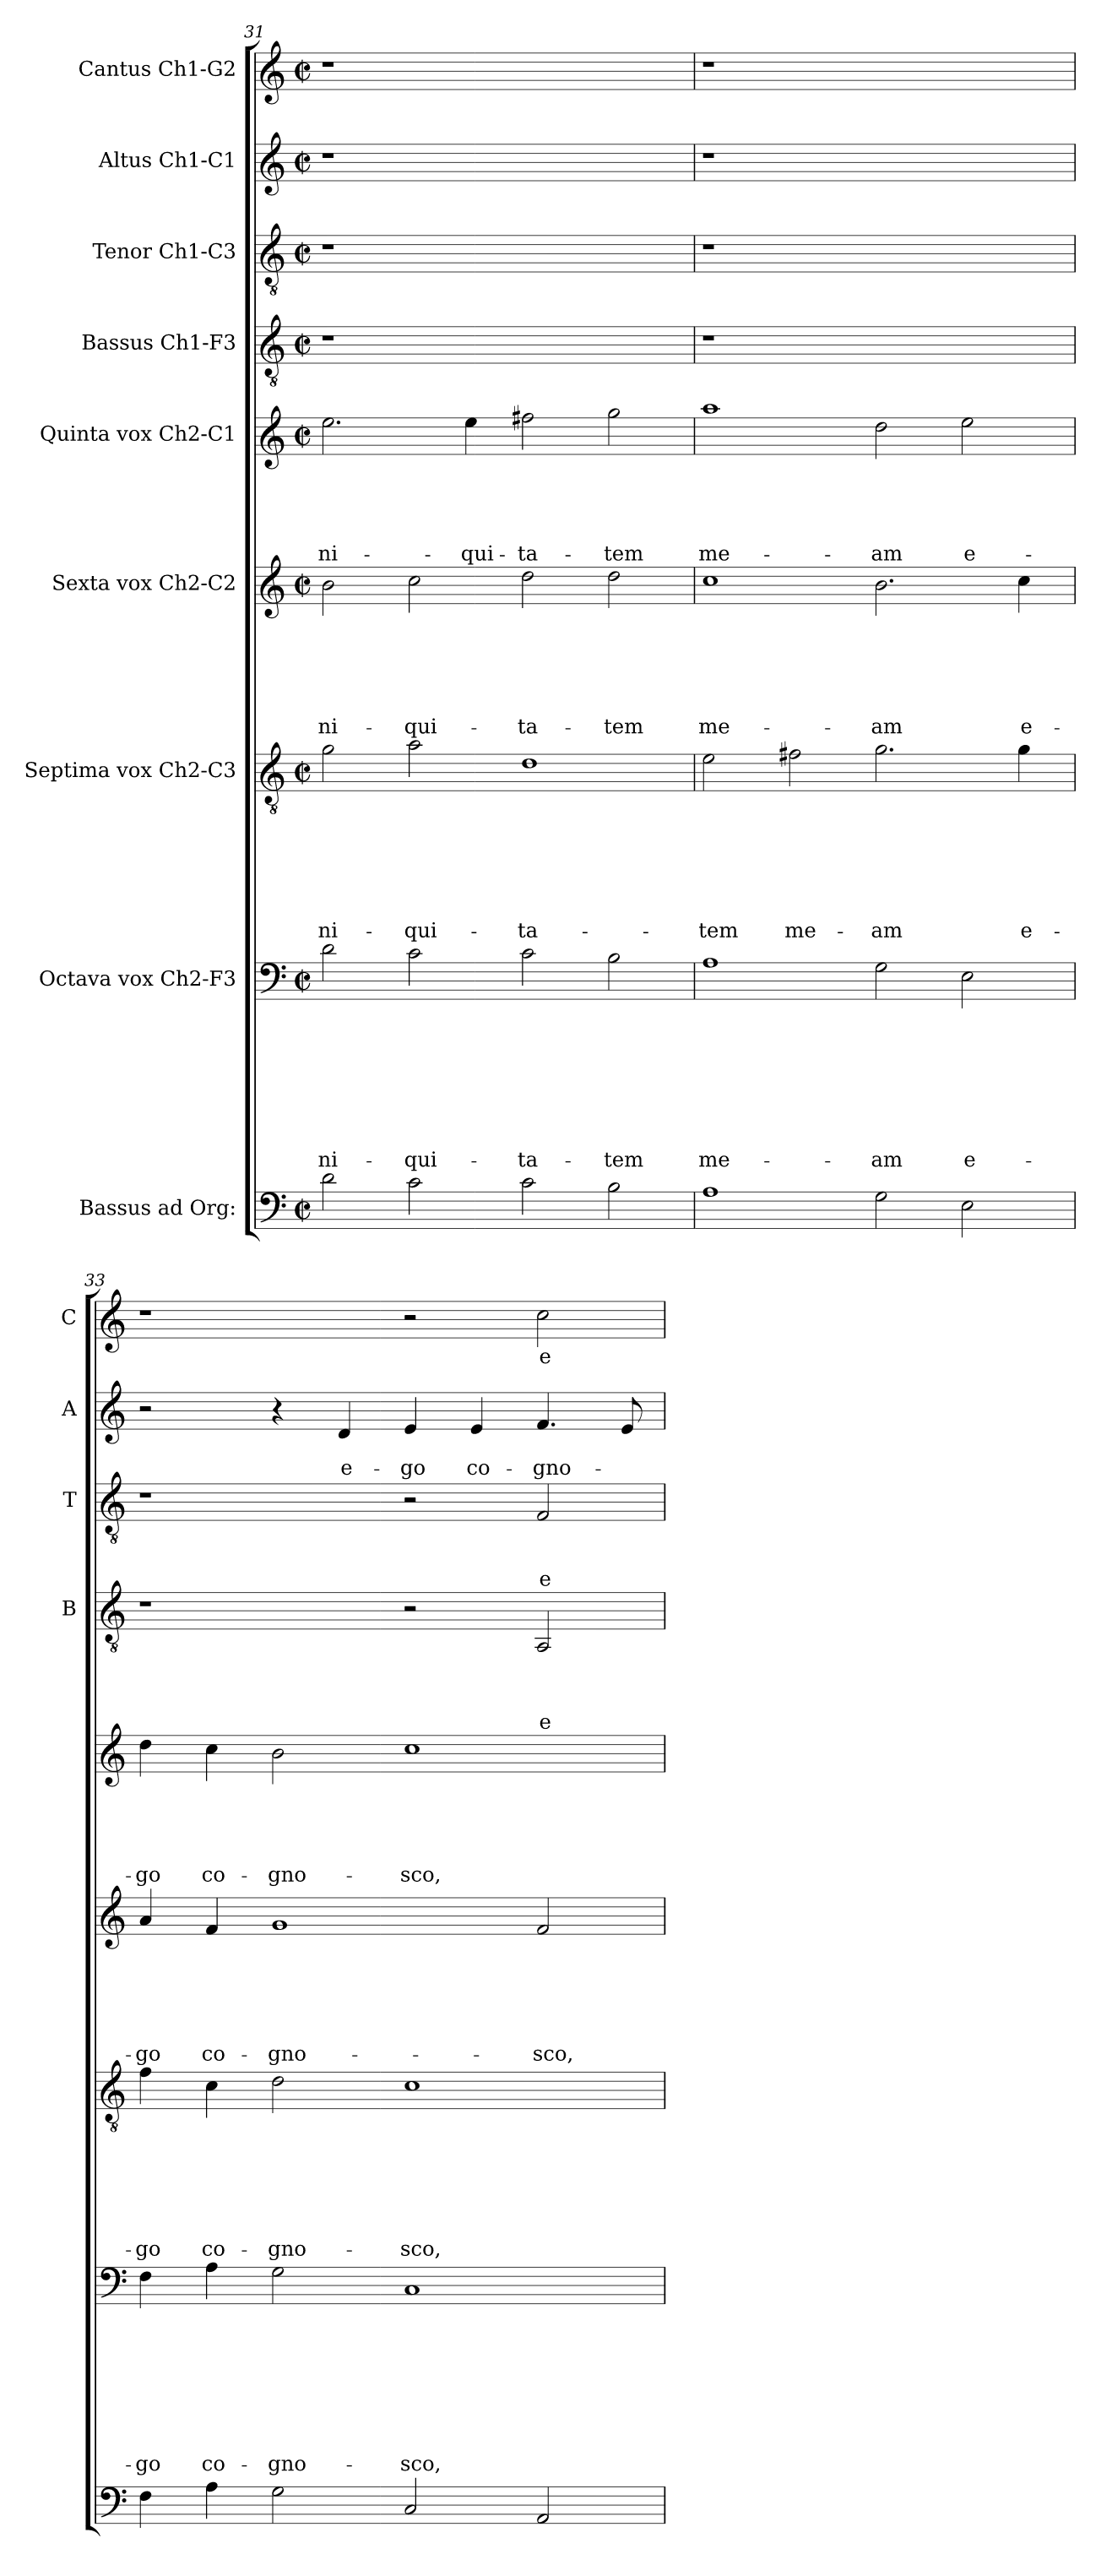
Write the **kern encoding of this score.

**kern	**kern	**text	**text	**text	**text	**text	**text	**text	**text	**kern	**text	**text	**text	**text	**text	**text	**text	**kern	**text	**text	**text	**text	**text	**text	**kern	**text	**text	**text	**text	**text	**kern	**text	**text	**text	**text	**kern	**text	**text	**text	**kern	**text	**text	**kern	**text
*part9	*part8	*part8	*part8	*part8	*part8	*part8	*part8	*part8	*part8	*part7	*part7	*part7	*part7	*part7	*part7	*part7	*part7	*part6	*part6	*part6	*part6	*part6	*part6	*part6	*part5	*part5	*part5	*part5	*part5	*part5	*part4	*part4	*part4	*part4	*part4	*part3	*part3	*part3	*part3	*part2	*part2	*part2	*part1	*part1
*staff9	*staff8	*staff8	*staff8	*staff8	*staff8	*staff8	*staff8	*staff8	*staff8	*staff7	*staff7	*staff7	*staff7	*staff7	*staff7	*staff7	*staff7	*staff6	*staff6	*staff6	*staff6	*staff6	*staff6	*staff6	*staff5	*staff5	*staff5	*staff5	*staff5	*staff5	*staff4	*staff4	*staff4	*staff4	*staff4	*staff3	*staff3	*staff3	*staff3	*staff2	*staff2	*staff2	*staff1	*staff1
*I"Bassus ad Org:	*I"Octava vox Ch2-F3	*	*	*	*	*	*	*	*	*I"Septima vox Ch2-C3	*	*	*	*	*	*	*	*I"Sexta vox Ch2-C2	*	*	*	*	*	*	*I"Quinta vox Ch2-C1	*	*	*	*	*	*I"Bassus Ch1-F3	*	*	*	*	*I"Tenor Ch1-C3	*	*	*	*I"Altus Ch1-C1	*	*	*I"Cantus Ch1-G2	*
*	*	*	*	*	*	*	*	*	*	*	*	*	*	*	*	*	*	*	*	*	*	*	*	*	*	*	*	*	*	*	*I'B	*	*	*	*	*I'T	*	*	*	*I'A	*	*	*I'C	*
*clefF4	*clefF4	*	*	*	*	*	*	*	*	*clefGv2	*	*	*	*	*	*	*	*clefG2	*	*	*	*	*	*	*clefG2	*	*	*	*	*	*clefGv2	*	*	*	*	*clefGv2	*	*	*	*clefG2	*	*	*clefG2	*
*k[]	*k[]	*	*	*	*	*	*	*	*	*k[]	*	*	*	*	*	*	*	*k[]	*	*	*	*	*	*	*k[]	*	*	*	*	*	*k[]	*	*	*	*	*k[]	*	*	*	*k[]	*	*	*k[]	*
*C:	*C:	*	*	*	*	*	*	*	*	*C:	*	*	*	*	*	*	*	*C:	*	*	*	*	*	*	*C:	*	*	*	*	*	*C:	*	*	*	*	*C:	*	*	*	*C:	*	*	*C:	*
*M2/2	*M2/2	*	*	*	*	*	*	*	*	*M2/2	*	*	*	*	*	*	*	*M2/2	*	*	*	*	*	*	*M2/2	*	*	*	*	*	*M2/2	*	*	*	*	*M2/2	*	*	*	*M2/2	*	*	*M2/2	*
*met(c|)	*met(c|)	*	*	*	*	*	*	*	*	*met(c|)	*	*	*	*	*	*	*	*met(c|)	*	*	*	*	*	*	*met(c|)	*	*	*	*	*	*met(c|)	*	*	*	*	*met(c|)	*	*	*	*met(c|)	*	*	*met(c|)	*
=31	=31	=31	=31	=31	=31	=31	=31	=31	=31	=31	=31	=31	=31	=31	=31	=31	=31	=31	=31	=31	=31	=31	=31	=31	=31	=31	=31	=31	=31	=31	=31	=31	=31	=31	=31	=31	=31	=31	=31	=31	=31	=31	=31	=31
!	!	!	!	!	!	!	!	!	!LO:LY:b	!	!	!	!	!	!	!	!LO:LY:b	!	!	!	!	!	!	!LO:LY:b	!	!	!	!	!	!LO:LY:b	!	!	!	!	!	!	!	!	!	!	!	!	!	!
2d\	2d\	.	.	.	.	.	.	.	-ni-	2g\	.	.	.	.	.	.	-ni-	2b\	.	.	.	.	.	-ni-	2.ee\	.	.	.	.	-ni-	1r	.	.	.	.	1r	.	.	.	1r	.	.	1r	.
!	!	!	!	!	!	!	!	!	!LO:LY:b	!	!	!	!	!	!	!	!LO:LY:b	!	!	!	!	!	!	!LO:LY:b	!	!	!	!	!	!	!	!	!	!	!	!	!	!	!	!	!	!	!	!
2c\	2c\	.	.	.	.	.	.	.	-qui-	2a\	.	.	.	.	.	.	-qui-	2cc\	.	.	.	.	.	-qui-	.	.	.	.	.	.	.	.	.	.	.	.	.	.	.	.	.	.	.	.
!	!	!	!	!	!	!	!	!	!	!	!	!	!	!	!	!	!	!	!	!	!	!	!	!	!	!	!	!	!	!LO:LY:b	!	!	!	!	!	!	!	!	!	!	!	!	!	!
.	.	.	.	.	.	.	.	.	.	.	.	.	.	.	.	.	.	.	.	.	.	.	.	.	4ee\	.	.	.	.	-qui-	.	.	.	.	.	.	.	.	.	.	.	.	.	.
!	!	!	!	!	!	!	!	!	!LO:LY:b	!	!	!	!	!	!	!	!LO:LY:b	!	!	!	!	!	!	!LO:LY:b	!	!	!	!	!	!LO:LY:b	!	!	!	!	!	!	!	!	!	!	!	!	!	!
2c\	2c\	.	.	.	.	.	.	.	-ta-	1d	.	.	.	.	.	.	-ta-	2dd\	.	.	.	.	.	-ta-	2ff#X\	.	.	.	.	-ta-	1ryy	.	.	.	.	1ryy	.	.	.	1ryy	.	.	1ryy	.
!	!	!	!	!	!	!	!	!	!LO:LY:b	!	!	!	!	!	!	!	!	!	!	!	!	!	!	!LO:LY:b	!	!	!	!	!	!LO:LY:b	!	!	!	!	!	!	!	!	!	!	!	!	!	!
2B\	2B\	.	.	.	.	.	.	.	-tem	.	.	.	.	.	.	.	.	2dd\	.	.	.	.	.	-tem	2gg\	.	.	.	.	-tem	.	.	.	.	.	.	.	.	.	.	.	.	.	.
=32	=32	=32	=32	=32	=32	=32	=32	=32	=32	=32	=32	=32	=32	=32	=32	=32	=32	=32	=32	=32	=32	=32	=32	=32	=32	=32	=32	=32	=32	=32	=32	=32	=32	=32	=32	=32	=32	=32	=32	=32	=32	=32	=32	=32
!	!	!	!	!	!	!	!	!	!LO:LY:b	!	!	!	!	!	!	!	!LO:LY:b	!	!	!	!	!	!	!LO:LY:b	!	!	!	!	!	!LO:LY:b	!	!	!	!	!	!	!	!	!	!	!	!	!	!
1A	1A	.	.	.	.	.	.	.	me-	2e\	.	.	.	.	.	.	-tem	1cc	.	.	.	.	.	me-	1aa	.	.	.	.	me-	1r	.	.	.	.	1r	.	.	.	1r	.	.	1r	.
!	!	!	!	!	!	!	!	!	!	!	!	!	!	!	!	!	!LO:LY:b	!	!	!	!	!	!	!	!	!	!	!	!	!	!	!	!	!	!	!	!	!	!	!	!	!	!	!
.	.	.	.	.	.	.	.	.	.	2f#X\	.	.	.	.	.	.	me-	.	.	.	.	.	.	.	.	.	.	.	.	.	.	.	.	.	.	.	.	.	.	.	.	.	.	.
!	!	!	!	!	!	!	!	!	!LO:LY:b	!	!	!	!	!	!	!	!LO:LY:b	!	!	!	!	!	!	!LO:LY:b	!	!	!	!	!	!LO:LY:b	!	!	!	!	!	!	!	!	!	!	!	!	!	!
2G\	2G\	.	.	.	.	.	.	.	-am	2.g\	.	.	.	.	.	.	-am	2.b\	.	.	.	.	.	-am	2dd\	.	.	.	.	-am	1ryy	.	.	.	.	1ryy	.	.	.	1ryy	.	.	1ryy	.
!	!	!	!	!	!	!	!	!	!LO:LY:b	!	!	!	!	!	!	!	!	!	!	!	!	!	!	!	!	!	!	!	!	!LO:LY:b	!	!	!	!	!	!	!	!	!	!	!	!	!	!
2E\	2E\	.	.	.	.	.	.	.	e-	.	.	.	.	.	.	.	.	.	.	.	.	.	.	.	2ee\	.	.	.	.	e-	.	.	.	.	.	.	.	.	.	.	.	.	.	.
!	!	!	!	!	!	!	!	!	!	!	!	!	!	!	!	!	!LO:LY:b	!	!	!	!	!	!	!LO:LY:b	!	!	!	!	!	!	!	!	!	!	!	!	!	!	!	!	!	!	!	!
.	.	.	.	.	.	.	.	.	.	4g\	.	.	.	.	.	.	e-	4cc\	.	.	.	.	.	e-	.	.	.	.	.	.	.	.	.	.	.	.	.	.	.	.	.	.	.	.
=33	=33	=33	=33	=33	=33	=33	=33	=33	=33	=33	=33	=33	=33	=33	=33	=33	=33	=33	=33	=33	=33	=33	=33	=33	=33	=33	=33	=33	=33	=33	=33	=33	=33	=33	=33	=33	=33	=33	=33	=33	=33	=33	=33	=33
!	!	!	!	!	!	!	!	!	!LO:LY:b	!	!	!	!	!	!	!	!LO:LY:b	!	!	!	!	!	!	!LO:LY:b	!	!	!	!	!	!LO:LY:b	!	!	!	!	!	!	!	!	!	!	!	!	!	!
4F\	4F\	.	.	.	.	.	.	.	-go	4f\	.	.	.	.	.	.	-go	4a/	.	.	.	.	.	-go	4dd\	.	.	.	.	-go	1r	.	.	.	.	1r	.	.	.	2r	.	.	1r	.
!	!	!	!	!	!	!	!	!	!LO:LY:b	!	!	!	!	!	!	!	!LO:LY:b	!	!	!	!	!	!	!LO:LY:b	!	!	!	!	!	!LO:LY:b	!	!	!	!	!	!	!	!	!	!	!	!	!	!
4A\	4A\	.	.	.	.	.	.	.	co-	4c\	.	.	.	.	.	.	co-	4f/	.	.	.	.	.	co-	4cc\	.	.	.	.	co-	.	.	.	.	.	.	.	.	.	.	.	.	.	.
!	!	!	!	!	!	!	!	!	!LO:LY:b	!	!	!	!	!	!	!	!LO:LY:b	!	!	!	!	!	!	!LO:LY:b	!	!	!	!	!	!LO:LY:b	!	!	!	!	!	!	!	!	!	!	!	!	!	!
2G\	2G\	.	.	.	.	.	.	.	-gno-	2d\	.	.	.	.	.	.	-gno-	1g	.	.	.	.	.	-gno-	2b\	.	.	.	.	-gno-	.	.	.	.	.	.	.	.	.	4r	.	.	.	.
!	!	!	!	!	!	!	!	!	!	!	!	!	!	!	!	!	!	!	!	!	!	!	!	!	!	!	!	!	!	!	!	!	!	!	!	!	!	!	!	!	!	!LO:LY:b	!	!
.	.	.	.	.	.	.	.	.	.	.	.	.	.	.	.	.	.	.	.	.	.	.	.	.	.	.	.	.	.	.	.	.	.	.	.	.	.	.	.	4d/	.	e-	.	.
!	!	!	!	!	!	!	!	!	!LO:LY:b	!	!	!	!	!	!	!	!LO:LY:b	!	!	!	!	!	!	!	!	!	!	!	!	!LO:LY:b	!	!	!	!	!	!	!	!	!	!	!	!LO:LY:b	!	!
2C/	1C	.	.	.	.	.	.	.	-sco,	1c	.	.	.	.	.	.	-sco,	.	.	.	.	.	.	.	1cc	.	.	.	.	-sco,	2r	.	.	.	.	2r	.	.	.	4e/	.	-go	2r	.
!	!	!	!	!	!	!	!	!	!	!	!	!	!	!	!	!	!	!	!	!	!	!	!	!	!	!	!	!	!	!	!	!	!	!	!	!	!	!	!	!	!	!LO:LY:b	!	!
.	.	.	.	.	.	.	.	.	.	.	.	.	.	.	.	.	.	.	.	.	.	.	.	.	.	.	.	.	.	.	.	.	.	.	.	.	.	.	.	4e/	.	co-	.	.
!	!	!	!	!	!	!	!	!	!	!	!	!	!	!	!	!	!	!	!	!	!	!	!	!LO:LY:b	!	!	!	!	!	!	!	!	!	!	!LO:LY:b	!	!	!	!LO:LY:b	!	!	!LO:LY:b	!	!LO:LY:b
2AA/	.	.	.	.	.	.	.	.	.	.	.	.	.	.	.	.	.	2f/	.	.	.	.	.	-sco,	.	.	.	.	.	.	2AA/	.	.	.	e-	2F/	.	.	e-	4.f/	.	-gno-	2cc\	e-
.	.	.	.	.	.	.	.	.	.	.	.	.	.	.	.	.	.	.	.	.	.	.	.	.	.	.	.	.	.	.	.	.	.	.	.	.	.	.	.	8e/	.	.	.	.
=	=	=	=	=	=	=	=	=	=	=	=	=	=	=	=	=	=	=	=	=	=	=	=	=	=	=	=	=	=	=	=	=	=	=	=	=	=	=	=	=	=	=	=	=
*-	*-	*-	*-	*-	*-	*-	*-	*-	*-	*-	*-	*-	*-	*-	*-	*-	*-	*-	*-	*-	*-	*-	*-	*-	*-	*-	*-	*-	*-	*-	*-	*-	*-	*-	*-	*-	*-	*-	*-	*-	*-	*-	*-	*-
